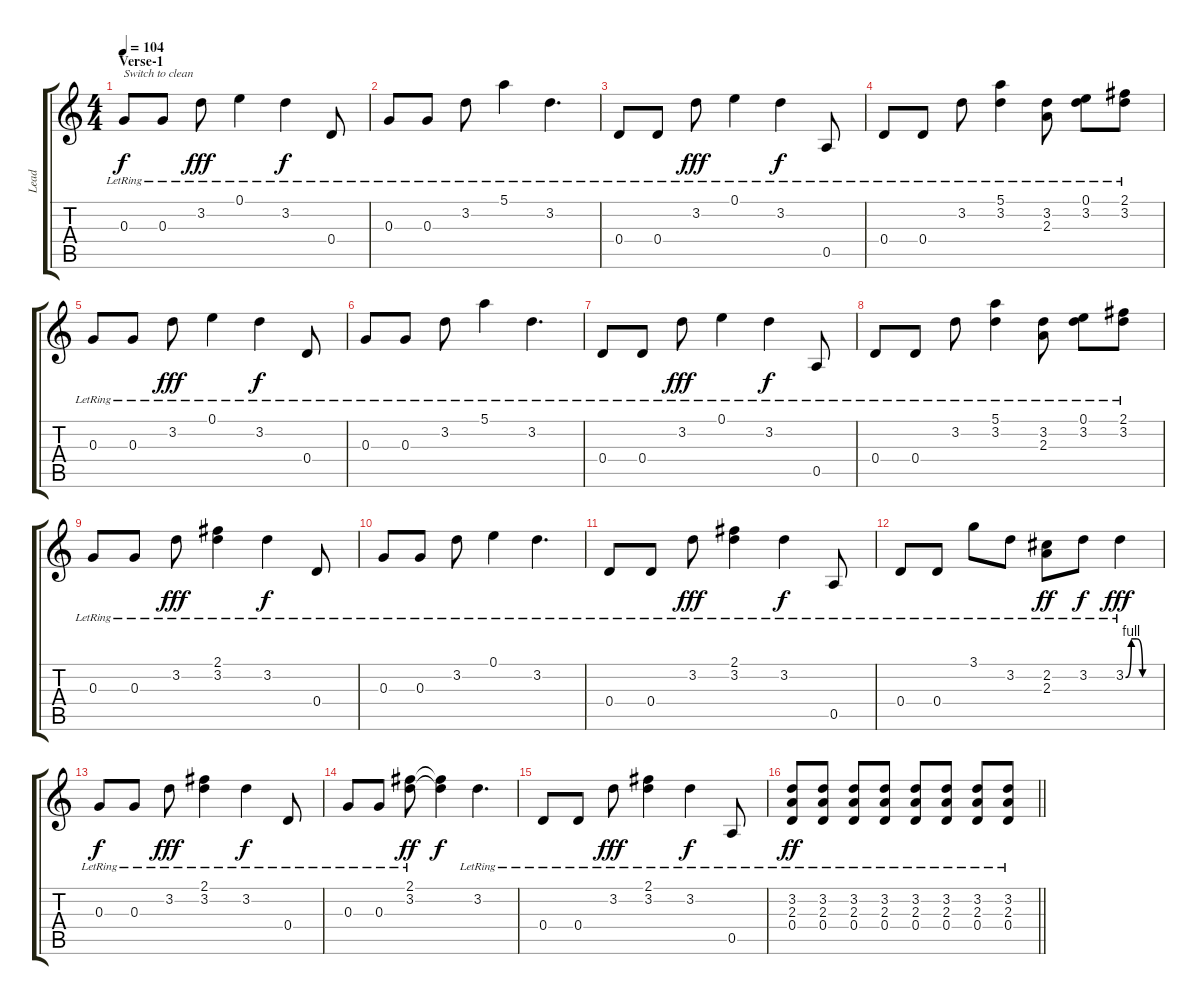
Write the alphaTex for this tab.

\track ("Lead" "Lead") {instrument electricguitarclean}
\staff {score tabs}
\tuning (E4 B3 G3 D3 A2 E2) {hide}
\ts (4 4)
\section ("" "Verse-1")
\tempo 104
\clef g2
\ks c
0.3{lr}.8{txt "Switch to clean" dy f instrument electricguitarclean} 0.3{lr}.8 3.2{lr}.8{dy fff} 0.1{lr}.4 3.2{lr}.4{dy f} 0.4{lr}.8 |
0.3{lr}.8 0.3{lr}.8 3.2{lr}.8 5.1{lr}.4 3.2{lr}.4{d} |
0.4{lr}.8 0.4{lr}.8 3.2{lr}.8{dy fff} 0.1{lr}.4 3.2{lr}.4{dy f} 0.5{lr}.8 |
0.4{lr}.8 0.4{lr}.8 3.2{lr}.8 (5.1{lr} 3.2{lr}).4 (3.2{lr} 2.3{lr}).8 (0.1{lr} 3.2{lr}).8 (2.1{lr} 3.2{lr}).8 |
0.3{lr}.8 0.3{lr}.8 3.2{lr}.8{dy fff} 0.1{lr}.4 3.2{lr}.4{dy f} 0.4{lr}.8 |
0.3{lr}.8 0.3{lr}.8 3.2{lr}.8 5.1{lr}.4 3.2{lr}.4{d} |
0.4{lr}.8 0.4{lr}.8 3.2{lr}.8{dy fff} 0.1{lr}.4 3.2{lr}.4{dy f} 0.5{lr}.8 |
0.4{lr}.8 0.4{lr}.8 3.2{lr}.8 (5.1{lr} 3.2{lr}).4 (3.2{lr} 2.3{lr}).8 (0.1{lr} 3.2{lr}).8 (2.1{lr} 3.2{lr}).8 |
0.3{lr}.8 0.3{lr}.8 3.2{lr}.8{dy fff} (2.1{lr} 3.2{lr}).4 3.2{lr}.4{dy f} 0.4{lr}.8 |
0.3{lr}.8 0.3{lr}.8 3.2{lr}.8 0.1{lr}.4 3.2{lr}.4{d} |
0.4{lr}.8 0.4{lr}.8 3.2{lr}.8{dy fff} (2.1{lr} 3.2{lr}).4 3.2{lr}.4{dy f} 0.5{lr}.8 |
0.4{lr}.8 0.4{lr}.8 3.1{lr}.8 3.2{lr}.8 (2.2{lr} 2.3{lr}).8{dy ff} 3.2{lr}.8{dy f} 3.2{be (custom 0 0 10 4 20 4 30 0 60 0) lr}.4{dy fff} |
0.3{lr}.8{dy f} 0.3{lr}.8 3.2{lr}.8{dy fff} (2.1{lr} 3.2{lr}).4 3.2{lr}.4{dy f} 0.4{lr}.8 |
0.3{lr}.8 0.3{lr}.8 (2.1{lr} 3.2{lr}).8{dy ff} (2.1{t} 3.2{t}).4{dy f} 3.2{lr}.4{d} |
0.4{lr}.8 0.4{lr}.8 3.2{lr}.8{dy fff} (2.1{lr} 3.2{lr}).4 3.2{lr}.4{dy f} 0.5{lr}.8 |
\barLineRight lightlight
(3.2{lr} 2.3{lr} 0.4{lr}).8{dy ff} (3.2{lr} 2.3{lr} 0.4{lr}).8 (3.2{lr} 2.3{lr} 0.4{lr}).8 (3.2{lr} 2.3{lr} 0.4{lr}).8 (3.2{lr} 2.3{lr} 0.4{lr}).8 (3.2{lr} 2.3{lr} 0.4{lr}).8 (3.2{lr} 2.3{lr} 0.4{lr}).8 (3.2{lr} 2.3{lr} 0.4{lr}).8
